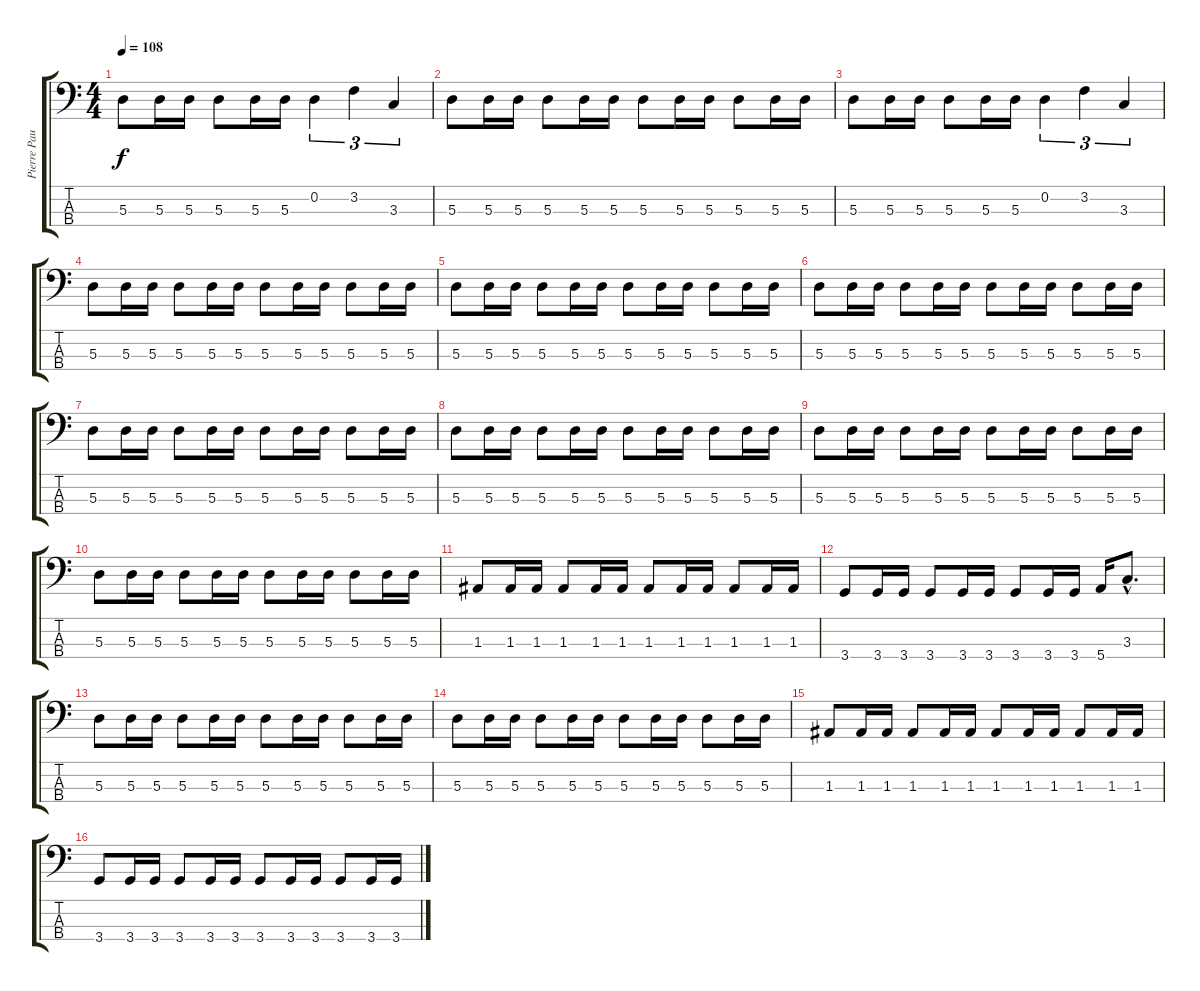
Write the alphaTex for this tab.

\track ("Pierre Paul" "Pierre Pau") {instrument electricbasspick}
\staff {score tabs}
\tuning (G2 D2 A1 E1) {hide}
\ts (4 4)
\tempo 108
\clef f4
\ks c
5.3.8{dy f} 5.3.16 5.3.16 5.3.8 5.3.16 5.3.16 0.2.4{tu (3 2)} 3.2.4{tu (3 2)} 3.3.4{tu (3 2)} |
5.3.8 5.3.16 5.3.16 5.3.8 5.3.16 5.3.16 5.3.8 5.3.16 5.3.16 5.3.8 5.3.16 5.3.16 |
5.3.8 5.3.16 5.3.16 5.3.8 5.3.16 5.3.16 0.2.4{tu (3 2)} 3.2.4{tu (3 2)} 3.3.4{tu (3 2)} |
5.3.8 5.3.16 5.3.16 5.3.8 5.3.16 5.3.16 5.3.8 5.3.16 5.3.16 5.3.8 5.3.16 5.3.16 |
5.3.8 5.3.16 5.3.16 5.3.8 5.3.16 5.3.16 5.3.8 5.3.16 5.3.16 5.3.8 5.3.16 5.3.16 |
5.3.8 5.3.16 5.3.16 5.3.8 5.3.16 5.3.16 5.3.8 5.3.16 5.3.16 5.3.8 5.3.16 5.3.16 |
5.3.8 5.3.16 5.3.16 5.3.8 5.3.16 5.3.16 5.3.8 5.3.16 5.3.16 5.3.8 5.3.16 5.3.16 |
5.3.8 5.3.16 5.3.16 5.3.8 5.3.16 5.3.16 5.3.8 5.3.16 5.3.16 5.3.8 5.3.16 5.3.16 |
5.3.8 5.3.16 5.3.16 5.3.8 5.3.16 5.3.16 5.3.8 5.3.16 5.3.16 5.3.8 5.3.16 5.3.16 |
5.3.8 5.3.16 5.3.16 5.3.8 5.3.16 5.3.16 5.3.8 5.3.16 5.3.16 5.3.8 5.3.16 5.3.16 |
1.3.8 1.3.16 1.3.16 1.3.8 1.3.16 1.3.16 1.3.8 1.3.16 1.3.16 1.3.8 1.3.16 1.3.16 |
3.4.8 3.4.16 3.4.16 3.4.8 3.4.16 3.4.16 3.4.8 3.4.16 3.4.16 5.4.16 3.3{hac}.8{d} |
5.3.8 5.3.16 5.3.16 5.3.8 5.3.16 5.3.16 5.3.8 5.3.16 5.3.16 5.3.8 5.3.16 5.3.16 |
5.3.8 5.3.16 5.3.16 5.3.8 5.3.16 5.3.16 5.3.8 5.3.16 5.3.16 5.3.8 5.3.16 5.3.16 |
1.3.8 1.3.16 1.3.16 1.3.8 1.3.16 1.3.16 1.3.8 1.3.16 1.3.16 1.3.8 1.3.16 1.3.16 |
3.4.8 3.4.16 3.4.16 3.4.8 3.4.16 3.4.16 3.4.8 3.4.16 3.4.16 3.4.8 3.4.16 3.4.16
